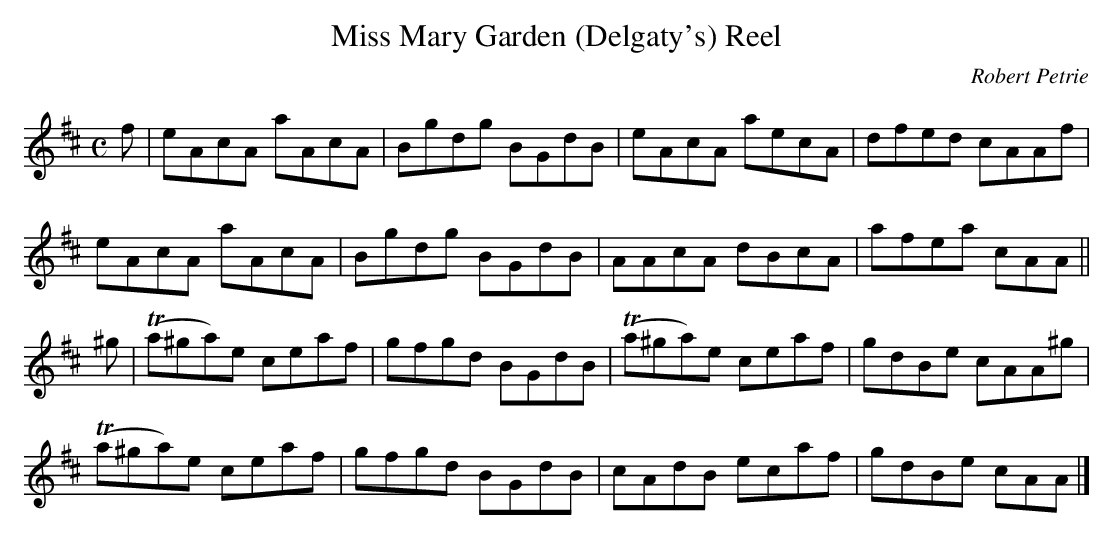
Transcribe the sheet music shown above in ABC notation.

X:1
T:Miss Mary Garden (Delgaty's) Reel
C:Robert Petrie
L:1/8
M:C
K:D
 f|eAcA     aAcA|Bgdg BGdB| eAcA    aecA|dfed cAAf |
   eAcA     aAcA|Bgdg BGdB| AAcA    dBcA|afea cAA ||
^g|(Ta^ga)e ceaf|gfgd BGdB|(Ta^ga)e ceaf|gdBe cAA^g|
   (Ta^ga)e ceaf|gfgd BGdB| cAdB    ecaf|gdBe cAA |]
